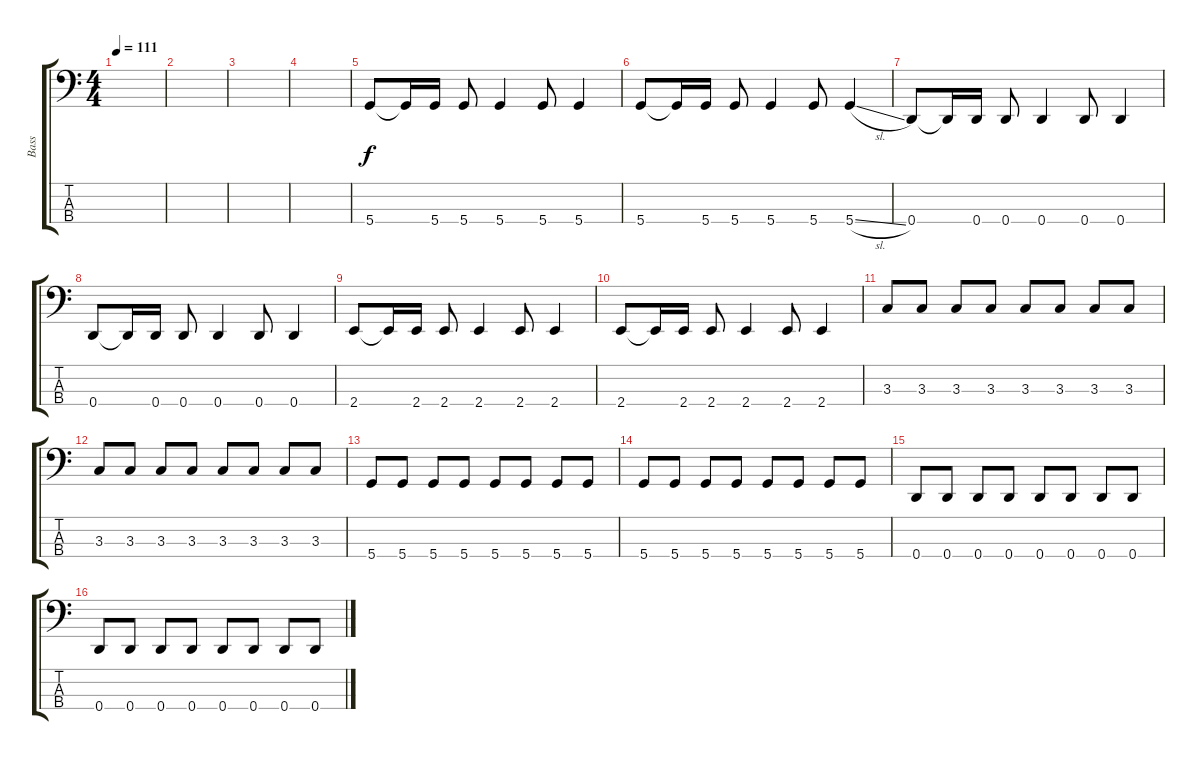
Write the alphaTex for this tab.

\track ("Bass" "Bass") {instrument electricbasspick}
\staff {score tabs}
\tuning (G2 D2 A1 D1) {hide}
\ts (4 4)
\tempo 111
\clef f4
\ks c
|
|
|
|
5.4.8 5.4{t}.16 5.4.16 5.4.8 5.4.4 5.4.8 5.4.4 |
5.4.8 5.4{t}.16 5.4.16 5.4.8 5.4.4 5.4.8 5.4{sl}.4 |
0.4.8 0.4{t}.16 0.4.16 0.4.8 0.4.4 0.4.8 0.4.4 |
0.4.8 0.4{t}.16 0.4.16 0.4.8 0.4.4 0.4.8 0.4.4 |
2.4.8 2.4{t}.16 2.4.16 2.4.8 2.4.4 2.4.8 2.4.4 |
2.4.8 2.4{t}.16 2.4.16 2.4.8 2.4.4 2.4.8 2.4.4 |
3.3.8 3.3.8 3.3.8 3.3.8 3.3.8 3.3.8 3.3.8 3.3.8 |
3.3.8 3.3.8 3.3.8 3.3.8 3.3.8 3.3.8 3.3.8 3.3.8 |
5.4.8 5.4.8 5.4.8 5.4.8 5.4.8 5.4.8 5.4.8 5.4.8 |
5.4.8 5.4.8 5.4.8 5.4.8 5.4.8 5.4.8 5.4.8 5.4.8 |
0.4.8 0.4.8 0.4.8 0.4.8 0.4.8 0.4.8 0.4.8 0.4.8 |
0.4.8 0.4.8 0.4.8 0.4.8 0.4.8 0.4.8 0.4.8 0.4.8
